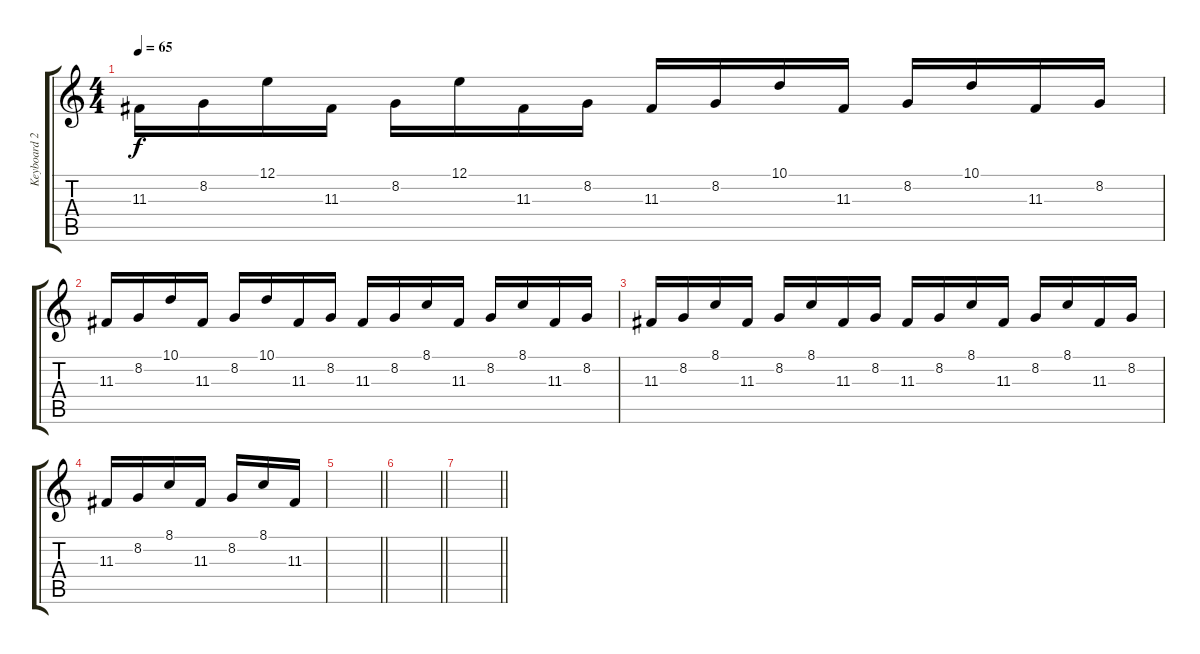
\track ("Keyboard 2" "Keyboard 2") {instrument harpsichord}
\staff {score tabs}
\tuning (E4 B3 G3 D3 A2 E2) {hide}
\ts (4 4)
\tempo 65
\clef g2
\ks c
11.3.16{dy f} 8.2.16 12.1.16 11.3.16 8.2.16 12.1.16 11.3.16 8.2.16 11.3.16 8.2.16 10.1.16 11.3.16 8.2.16 10.1.16 11.3.16 8.2.16 |
11.3.16 8.2.16 10.1.16 11.3.16 8.2.16 10.1.16 11.3.16 8.2.16 11.3.16 8.2.16 8.1.16 11.3.16 8.2.16 8.1.16 11.3.16 8.2.16 |
11.3.16 8.2.16 8.1.16 11.3.16 8.2.16 8.1.16 11.3.16 8.2.16 11.3.16 8.2.16 8.1.16 11.3.16 8.2.16 8.1.16 11.3.16 8.2.16 |
11.3.16 8.2.16 8.1.16 11.3.16 8.2.16 8.1.16 11.3.16 |
\barLineRight lightlight
|
\barLineRight lightlight
|
\barLineRight lightlight
